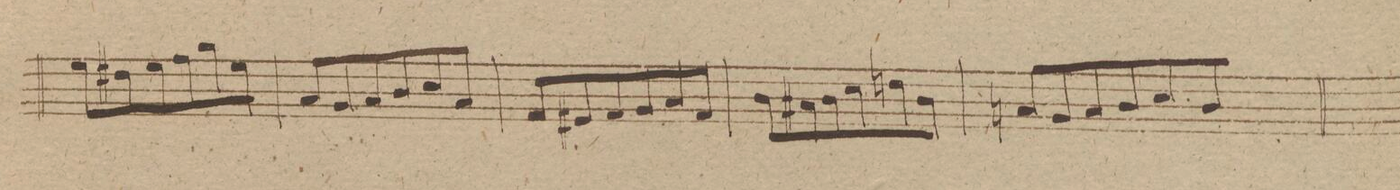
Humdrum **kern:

**kern
*I"Organo.
*clefF4
*k[f#]
*met(c|)
*M3/4
8G\L
8F#X\
8G\
8A\
8B\
8G\J
=211
8C/L
8BB/
8C/
8D\
8E\
8C/J
=212
8AA/L
8GG#X/
8AA/
8BB/
8C/
8AA/J
=213
8D\L
8C#X/
8D\
8E\
8Fn\
8D\J
=214
8Cn/L
8BB/
8C/
8D\
8E\
8D\J
=215
*-
